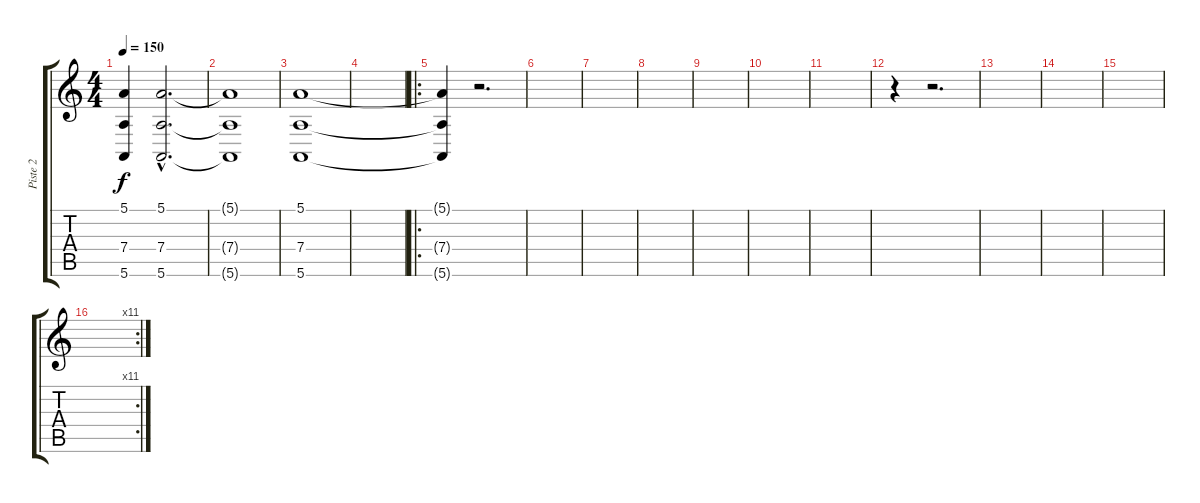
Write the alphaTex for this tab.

\track ("Piste 2" "Piste 2") {instrument lead1square}
\staff {score tabs}
\tuning (E4 B3 G3 D3 A2 E2) {hide}
\ts (4 4)
\tempo 150
\clef g2
\ks c
(5.1 7.4 5.6).4{dy f volume 0 instrument lead1square} (5.1{hac} 7.4{hac} 5.6{hac}).2{d volume 12} |
(5.1{t} 7.4{t} 5.6{t}).1 |
(5.1 7.4 5.6).1{volume 1} |
|
\ro
(5.1{t} 7.4{t} 5.6{t}).4 r.2{d} |
|
|
|
|
|
|
r.4 r.2{d} |
|
|
|
\rc 11
